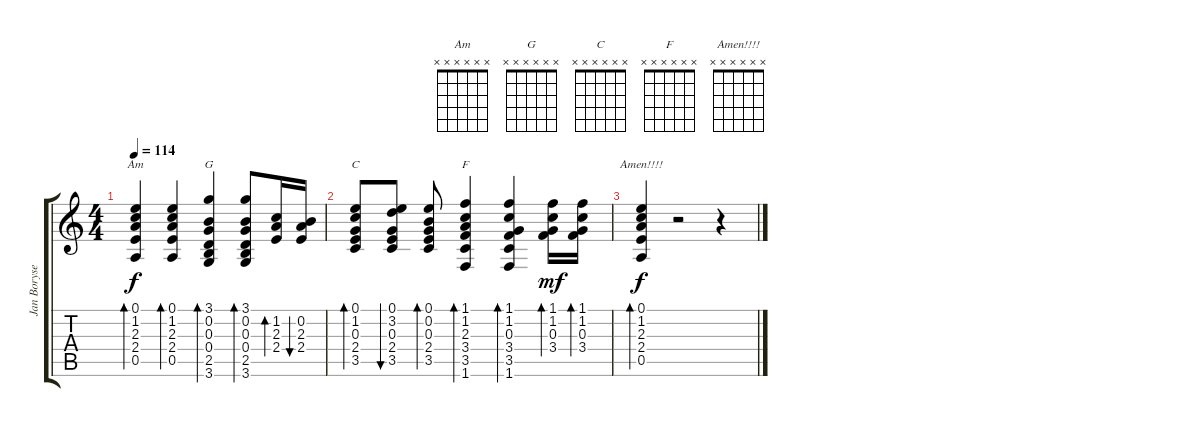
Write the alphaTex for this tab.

\track ("Jan Borysewicz" "Jan Boryse") {instrument acousticguitarsteel}
\staff {score tabs}
\tuning (E4 B3 G3 D3 A2 E2) {hide}
\chord ("Am" x x x x x x)
\chord ("G" x x x x x x)
\chord ("C" x x x x x x)
\chord ("F" x x x x x x)
\chord ("Amen!!!!" x x x x x x)
\ts (4 4)
\tempo 114
\clef g2
\ks c
(0.1 1.2 2.3 2.4 0.5).4{bd 60 ch "Am" dy f} (0.1 1.2 2.3 2.4 0.5).4{bd 60} (3.1 0.2 0.3 0.4 2.5 3.6).4{bd 60 ch "G"} (3.1 0.2 0.3 0.4 2.5 3.6).8{bd 60} (1.2 2.3 2.4).16{bd 60} (0.2 2.3 2.4).16{bu 60} |
(0.1 1.2 0.3 2.4 3.5).8{bd 60 ch "C"} (0.1 3.2 0.3 2.4 3.5).8{bu 60} (0.1 0.2 0.3 2.4 3.5).8{bd 60} (1.1 1.2 2.3 3.4 3.5 1.6).4{bd 60 ch "F"} (1.1 1.2 0.3 3.4 3.5 1.6).4{bd 60} (1.1 1.2 0.3 3.4).16{bd 60 dy mf} (1.1 1.2 0.3 3.4).16{bd 60} |
(0.1 1.2 2.3 2.4 0.5).4{bd 60 ch "Amen!!!!" dy f} r.2 r.4
